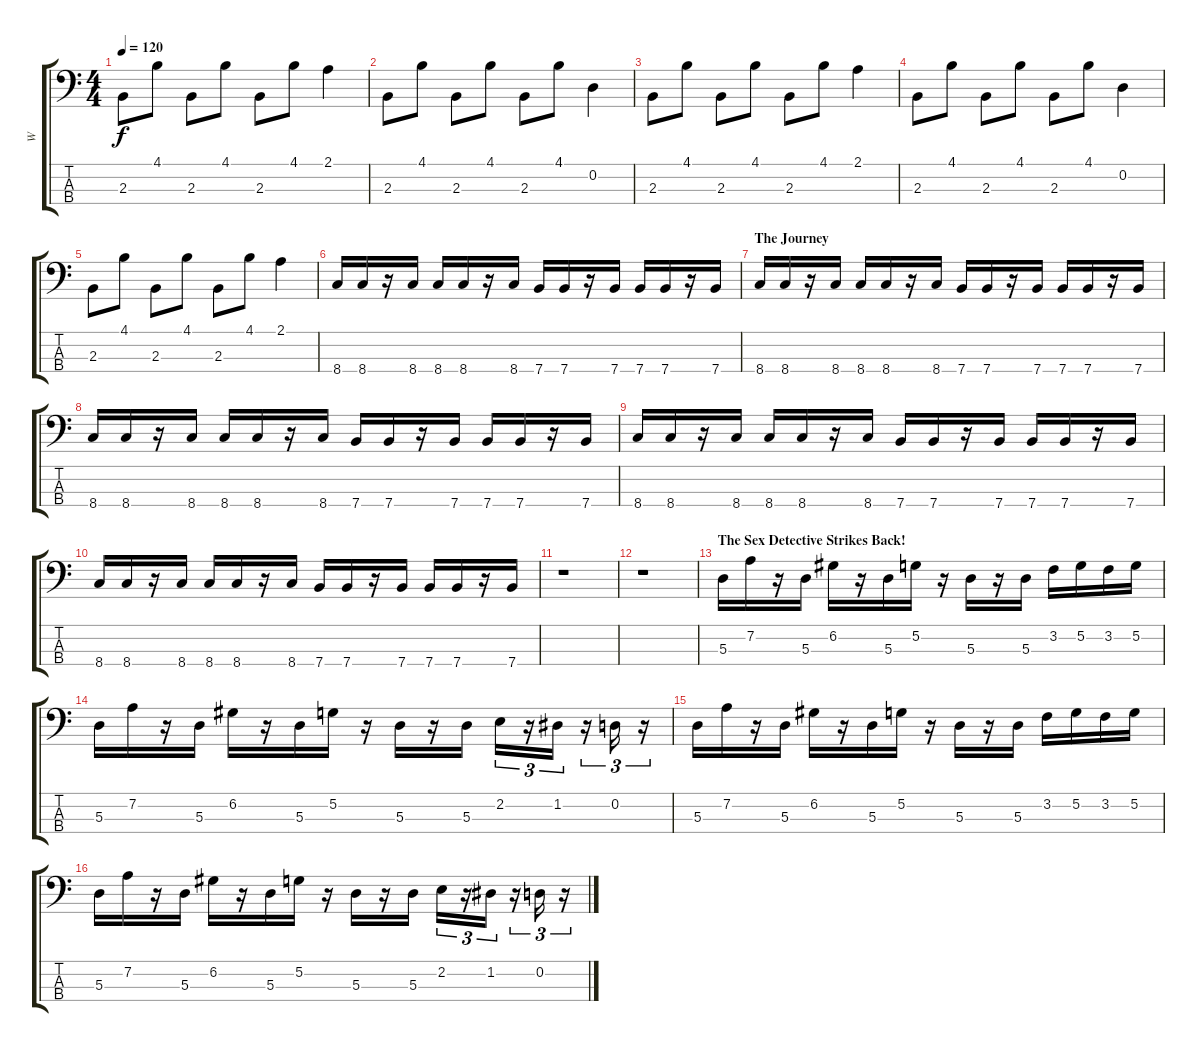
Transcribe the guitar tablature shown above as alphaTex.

\track ("W" "W") {instrument slapbass1}
\staff {score tabs}
\tuning (G2 D2 A1 E1) {hide}
\ts (4 4)
\tempo 120
\clef f4
\ks c
2.3.8{dy f} 4.1.8 2.3.8 4.1.8 2.3.8 4.1.8 2.1.4 |
2.3.8 4.1.8 2.3.8 4.1.8 2.3.8 4.1.8 0.2.4 |
2.3.8 4.1.8 2.3.8 4.1.8 2.3.8 4.1.8 2.1.4 |
2.3.8 4.1.8 2.3.8 4.1.8 2.3.8 4.1.8 0.2.4 |
2.3.8 4.1.8 2.3.8 4.1.8 2.3.8 4.1.8 2.1.4 |
8.4.16 8.4.16 r.16 8.4.16 8.4.16 8.4.16 r.16 8.4.16 7.4.16 7.4.16 r.16 7.4.16 7.4.16 7.4.16 r.16 7.4.16 |
\section ("" "The Journey")
8.4.16 8.4.16 r.16 8.4.16 8.4.16 8.4.16 r.16 8.4.16 7.4.16 7.4.16 r.16 7.4.16 7.4.16 7.4.16 r.16 7.4.16 |
8.4.16 8.4.16 r.16 8.4.16 8.4.16 8.4.16 r.16 8.4.16 7.4.16 7.4.16 r.16 7.4.16 7.4.16 7.4.16 r.16 7.4.16 |
8.4.16 8.4.16 r.16 8.4.16 8.4.16 8.4.16 r.16 8.4.16 7.4.16 7.4.16 r.16 7.4.16 7.4.16 7.4.16 r.16 7.4.16 |
8.4.16 8.4.16 r.16 8.4.16 8.4.16 8.4.16 r.16 8.4.16 7.4.16 7.4.16 r.16 7.4.16 7.4.16 7.4.16 r.16 7.4.16 |
r.1 |
r.1 |
\section ("" "The Sex Detective Strikes Back!")
5.3.16 7.2.16 r.16 5.3.16 6.2.16 r.16 5.3.16 5.2.16 r.16 5.3.16 r.16 5.3.16 3.2.16 5.2.16 3.2.16 5.2.16 |
5.3.16 7.2.16 r.16 5.3.16 6.2.16 r.16 5.3.16 5.2.16 r.16 5.3.16 r.16 5.3.16 2.2.16{tu (3 2)} r.16{tu (3 2)} 1.2.16{tu (3 2)} r.16{tu (3 2)} 0.2.16{tu (3 2)} r.16{tu (3 2)} |
5.3.16 7.2.16 r.16 5.3.16 6.2.16 r.16 5.3.16 5.2.16 r.16 5.3.16 r.16 5.3.16 3.2.16 5.2.16 3.2.16 5.2.16 |
5.3.16 7.2.16 r.16 5.3.16 6.2.16 r.16 5.3.16 5.2.16 r.16 5.3.16 r.16 5.3.16 2.2.16{tu (3 2)} r.16{tu (3 2)} 1.2.16{tu (3 2)} r.16{tu (3 2)} 0.2.16{tu (3 2)} r.16{tu (3 2)}
